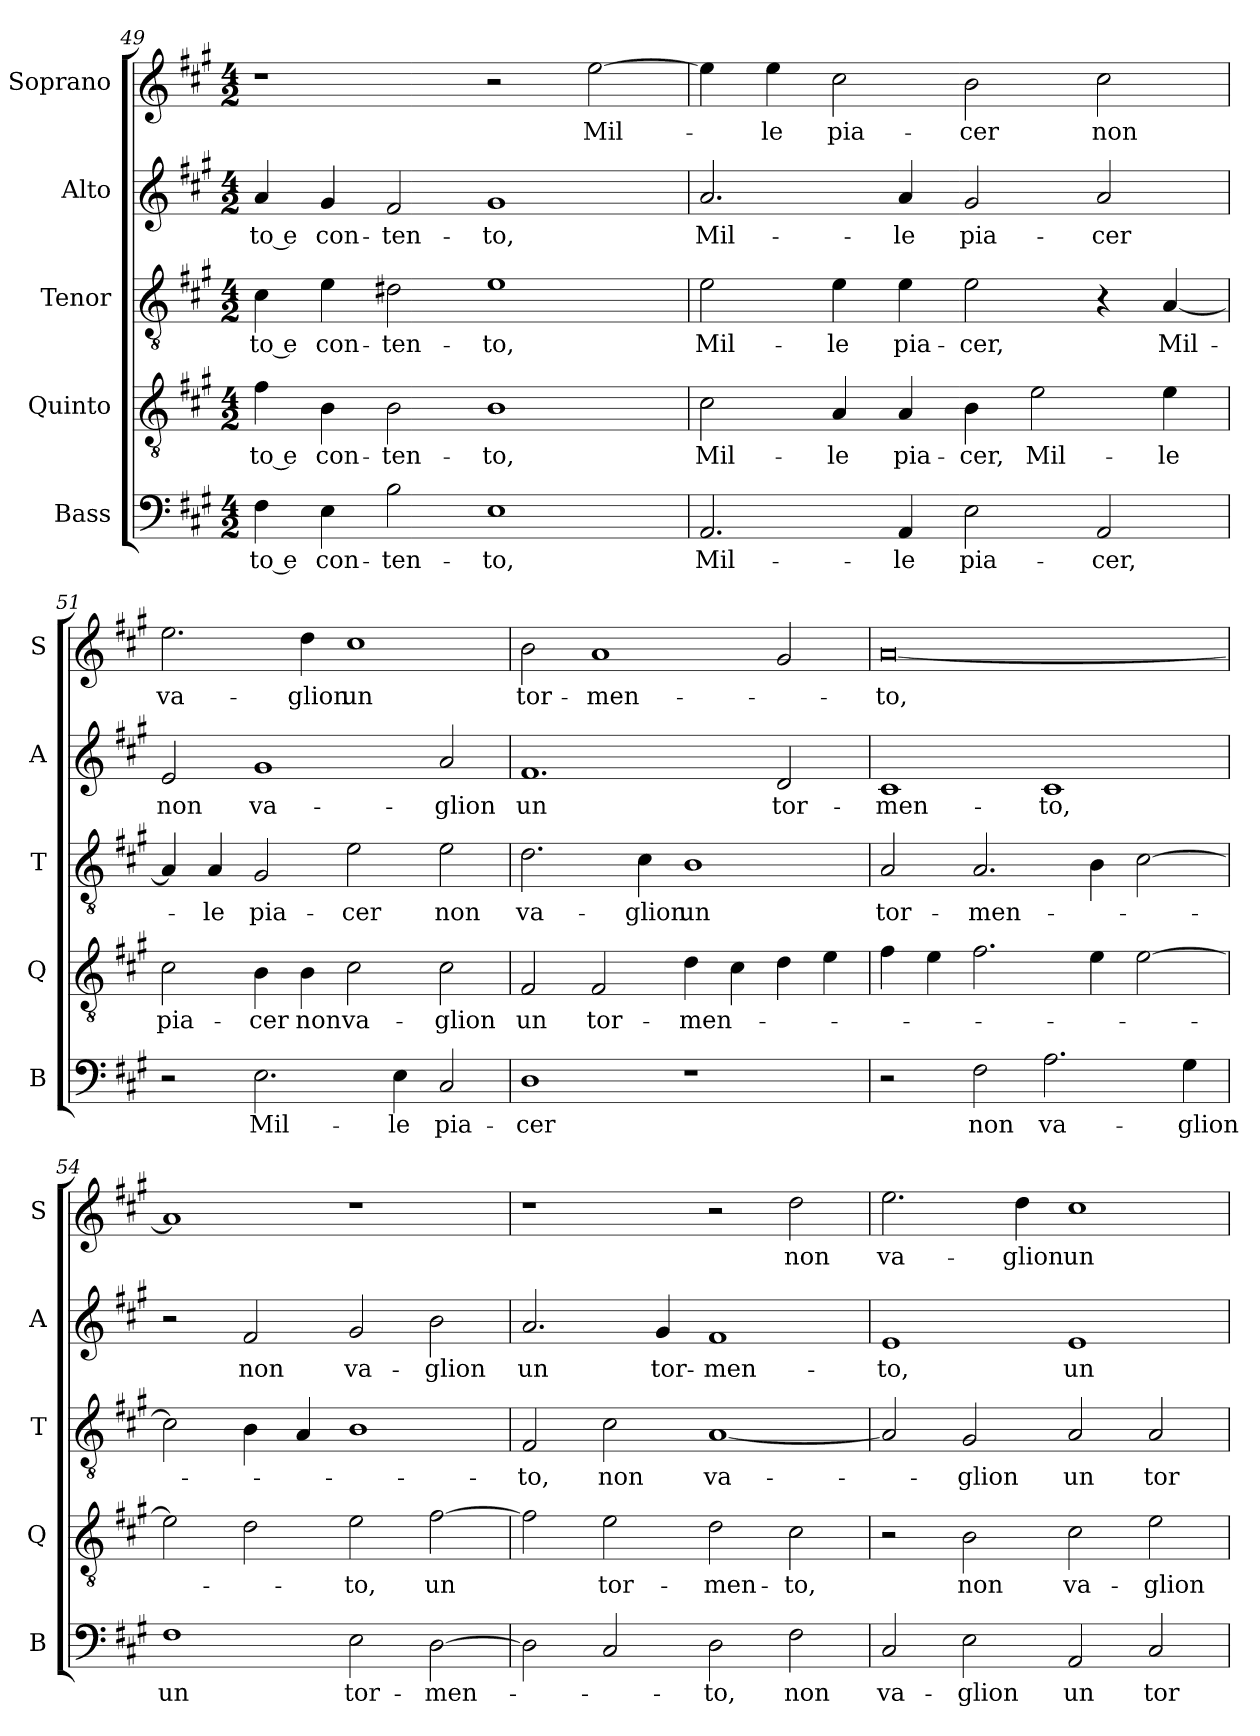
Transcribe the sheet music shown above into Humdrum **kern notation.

**kern	**text	**kern	**text	**kern	**text	**kern	**text	**kern	**text
*part5	*part5	*part4	*part4	*part3	*part3	*part2	*part2	*part1	*part1
*staff5	*staff5	*staff4	*staff4	*staff3	*staff3	*staff2	*staff2	*staff1	*staff1
*I"Bass	*	*I"Quinto	*	*I"Tenor	*	*I"Alto	*	*I"Soprano	*
*I'B	*	*I'Q	*	*I'T	*	*I'A	*	*I'S	*
!!LO:LB:g=z
*clefF4	*	*clefGv2	*	*clefGv2	*	*clefG2	*	*clefG2	*
*k[f#c#g#]	*	*k[f#c#g#]	*	*k[f#c#g#]	*	*k[f#c#g#]	*	*k[f#c#g#]	*
*A:	*	*A:	*	*A:	*	*A:	*	*A:	*
*M4/2	*	*M4/2	*	*M4/2	*	*M4/2	*	*M4/2	*
=49	=49	=49	=49	=49	=49	=49	=49	=49	=49
!	!LO:LY:b	!	!LO:LY:b	!	!LO:LY:b	!	!LO:LY:b	!	!
4F#\	-to e	4f#\	-to e	4c#\	-to e	4a/	-to e	1r	.
!	!LO:LY:b	!	!LO:LY:b	!	!LO:LY:b	!	!LO:LY:b	!	!
4E\	con-	4B\	con-	4e\	con-	4g#/	con-	.	.
!	!LO:LY:b	!	!LO:LY:b	!	!LO:LY:b	!	!LO:LY:b	!	!
2B\	-ten-	2B\	-ten-	2d#X\	-ten-	2f#/	-ten-	.	.
!	!LO:LY:b	!	!LO:LY:b	!	!LO:LY:b	!	!LO:LY:b	!	!
1E	-to,	1B	-to,	1e	-to,	1g#	-to,	2r	.
!	!	!	!	!	!	!	!	!	!LO:LY:b
.	.	.	.	.	.	.	.	[2ee\	Mil-
=50	=50	=50	=50	=50	=50	=50	=50	=50	=50
!	!LO:LY:b	!	!LO:LY:b	!	!LO:LY:b	!	!LO:LY:b	!	!
2.AA/	Mil-	2c#\	Mil-	2e\	Mil-	2.a/	Mil-	4ee\]	.
!	!	!	!	!	!	!	!	!	!LO:LY:b
.	.	.	.	.	.	.	.	4ee\	-le
!	!	!	!LO:LY:b	!	!LO:LY:b	!	!	!	!LO:LY:b
.	.	4A/	-le	4e\	-le	.	.	2cc#\	pia-
!	!LO:LY:b	!	!LO:LY:b	!	!LO:LY:b	!	!LO:LY:b	!	!
4AA/	-le	4A/	pia-	4e\	pia-	4a/	-le	.	.
!	!LO:LY:b	!	!LO:LY:b	!	!LO:LY:b	!	!LO:LY:b	!	!LO:LY:b
2E\	pia-	4B\	-cer,	2e\	-cer,	2g#/	pia-	2b\	-cer
!	!	!	!LO:LY:b	!	!	!	!	!	!
.	.	2e\	Mil-	.	.	.	.	.	.
!	!LO:LY:b	!	!	!	!	!	!LO:LY:b	!	!LO:LY:b
2AA/	-cer,	.	.	4r	.	2a/	-cer	2cc#\	non
!	!	!	!LO:LY:b	!	!LO:LY:b	!	!	!	!
.	.	4e\	-le	[4A/	Mil-	.	.	.	.
=51	=51	=51	=51	=51	=51	=51	=51	=51	=51
!	!	!	!LO:LY:b	!	!	!	!LO:LY:b	!	!LO:LY:b
2r	.	2c#\	pia-	4A/]	.	2e/	non	2.ee\	va-
!	!	!	!	!	!LO:LY:b	!	!	!	!
.	.	.	.	4A/	-le	.	.	.	.
!	!LO:LY:b	!	!LO:LY:b	!	!LO:LY:b	!	!LO:LY:b	!	!
2.E\	Mil-	4B\	-cer	2G#/	pia-	1g#	va-	.	.
!	!	!	!LO:LY:b	!	!	!	!	!	!LO:LY:b
.	.	4B\	non	.	.	.	.	4dd\	-glion
!	!	!	!LO:LY:b	!	!LO:LY:b	!	!	!	!LO:LY:b
.	.	2c#\	va-	2e\	-cer	.	.	1cc#	un
!	!LO:LY:b	!	!	!	!	!	!	!	!
4E\	-le	.	.	.	.	.	.	.	.
!	!LO:LY:b	!	!LO:LY:b	!	!LO:LY:b	!	!LO:LY:b	!	!
2C#/	pia-	2c#\	-glion	2e\	non	2a/	-glion	.	.
!!LO:PB:g=z
=52	=52	=52	=52	=52	=52	=52	=52	=52	=52
!	!LO:LY:b	!	!LO:LY:b	!	!LO:LY:b	!	!LO:LY:b	!	!LO:LY:b
1D	-cer	2F#/	un	2.d\	va-	1.f#	un	2b\	tor-
!	!	!	!LO:LY:b	!	!	!	!	!	!LO:LY:b
.	.	2F#/	tor-	.	.	.	.	1a	-men-
!	!	!	!	!	!LO:LY:b	!	!	!	!
.	.	.	.	4c#\	-glion	.	.	.	.
!	!	!	!LO:LY:b	!	!LO:LY:b	!	!	!	!
1r	.	4d\	-men-	1B	un	.	.	.	.
.	.	4c#\	.	.	.	.	.	.	.
!	!	!	!	!	!	!	!LO:LY:b	!	!
.	.	4d\	.	.	.	2d/	tor-	2g#/	.
.	.	4e\	.	.	.	.	.	.	.
=53	=53	=53	=53	=53	=53	=53	=53	=53	=53
!	!	!	!	!	!LO:LY:b	!	!LO:LY:b	!	!LO:LY:b
2r	.	4f#\	.	2A/	tor-	1c#	-men-	[0a	-to,
.	.	4e\	.	.	.	.	.	.	.
!	!LO:LY:b	!	!	!	!LO:LY:b	!	!	!	!
2F#\	non	2.f#\	.	2.A/	-men-	.	.	.	.
!	!LO:LY:b	!	!	!	!	!	!LO:LY:b	!	!
2.A\	va-	.	.	.	.	1c#	-to,	.	.
.	.	4e\	.	4B\	.	.	.	.	.
.	.	[2e\	.	[2c#\	.	.	.	.	.
!	!LO:LY:b	!	!	!	!	!	!	!	!
4G#\	-glion	.	.	.	.	.	.	.	.
=54	=54	=54	=54	=54	=54	=54	=54	=54	=54
!	!LO:LY:b	!	!	!	!	!	!	!	!
1F#	un	2e\]	.	2c#\]	.	2r	.	1a]	.
!	!	!	!	!	!	!	!LO:LY:b	!	!
.	.	2d\	.	4B\	.	2f#/	non	.	.
.	.	.	.	4A/	.	.	.	.	.
!	!LO:LY:b	!	!LO:LY:b	!	!	!	!LO:LY:b	!	!
2E\	tor-	2e\	-to,	1B	.	2g#/	va-	1r	.
!	!LO:LY:b	!	!LO:LY:b	!	!	!	!LO:LY:b	!	!
[2D\	-men-	[2f#\	un	.	.	2b\	-glion	.	.
=55	=55	=55	=55	=55	=55	=55	=55	=55	=55
!	!	!	!	!	!LO:LY:b	!	!LO:LY:b	!	!
2D\]	.	2f#\]	.	2F#/	-to,	2.a/	un	1r	.
!	!	!	!LO:LY:b	!	!LO:LY:b	!	!	!	!
2C#/	.	2e\	tor-	2c#\	non	.	.	.	.
!	!	!	!	!	!	!	!LO:LY:b	!	!
.	.	.	.	.	.	4g#/	tor-	.	.
!	!LO:LY:b	!	!LO:LY:b	!	!LO:LY:b	!	!LO:LY:b	!	!
2D\	-to,	2d\	-men-	[1A	va-	1f#	-men-	2r	.
!	!LO:LY:b	!	!LO:LY:b	!	!	!	!	!	!LO:LY:b
2F#\	non	2c#\	-to,	.	.	.	.	2dd\	non
!!LO:LB:g=z
=56	=56	=56	=56	=56	=56	=56	=56	=56	=56
!	!LO:LY:b	!	!	!	!	!	!LO:LY:b	!	!LO:LY:b
2C#/	va-	2r	.	2A/]	.	1e	-to,	2.ee\	va-
!	!LO:LY:b	!	!LO:LY:b	!	!LO:LY:b	!	!	!	!
2E\	-glion	2B\	non	2G#/	-glion	.	.	.	.
!	!	!	!	!	!	!	!	!	!LO:LY:b
.	.	.	.	.	.	.	.	4dd\	-glion
!	!LO:LY:b	!	!LO:LY:b	!	!LO:LY:b	!	!LO:LY:b	!	!LO:LY:b
2AA/	un	2c#\	va-	2A/	un	1e	un	1cc#	un
!	!LO:LY:b	!	!LO:LY:b	!	!LO:LY:b	!	!	!	!
2C#/	tor-	2e\	-glion	2A/	tor-	.	.	.	.
=	=	=	=	=	=	=	=	=	=
*-	*-	*-	*-	*-	*-	*-	*-	*-	*-
